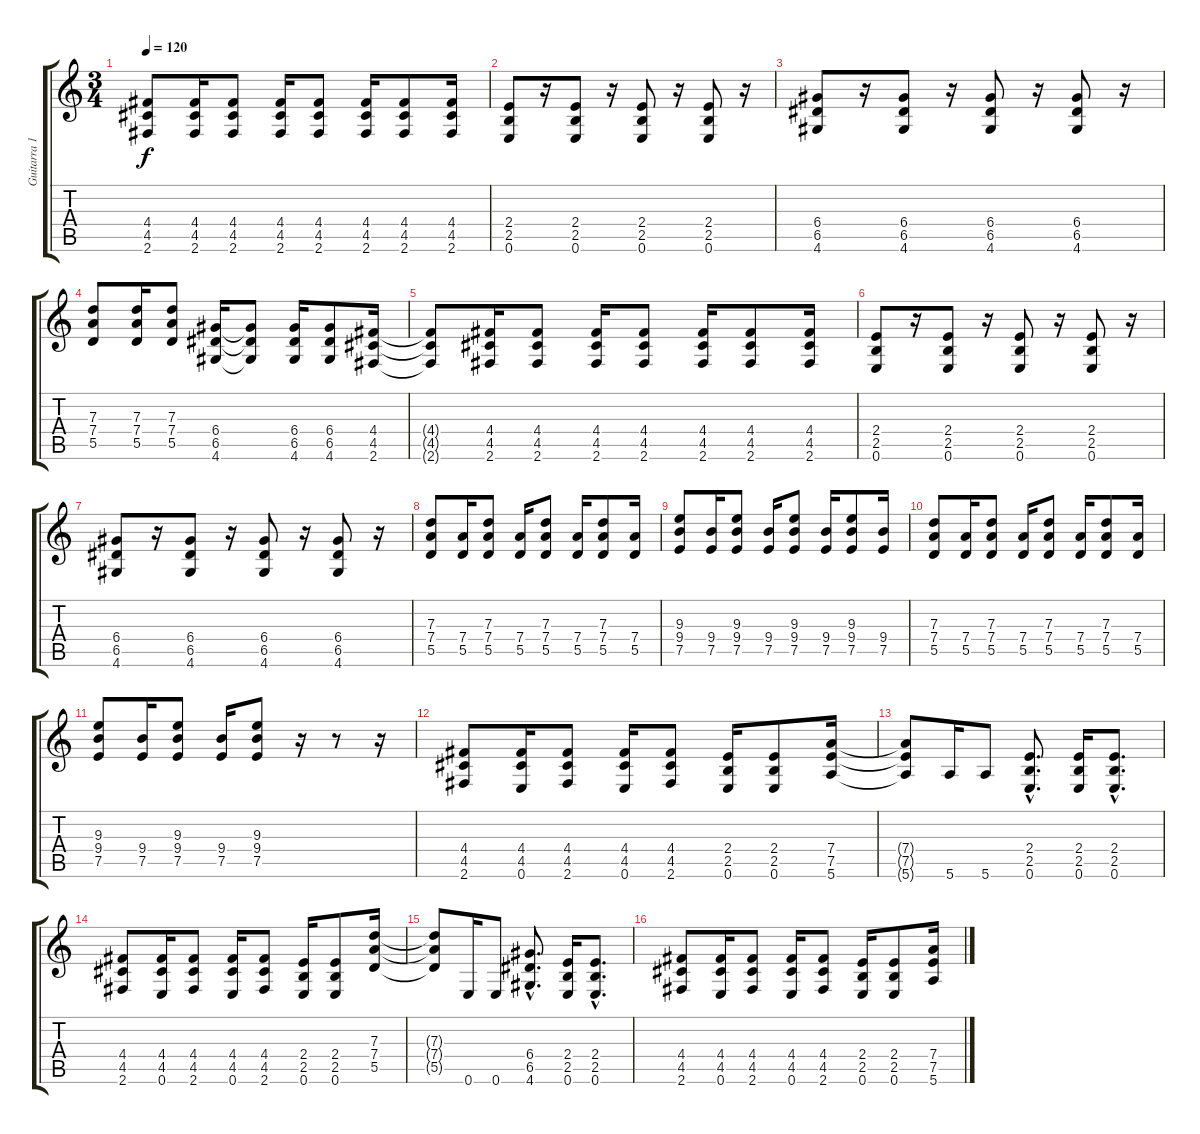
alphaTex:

\track ("Guitarra 1 - Mathias" "Guitarra 1") {instrument overdrivenguitar}
\staff {score tabs}
\tuning (E4 B3 G3 D3 A2 E2) {hide}
\ts (3 4)
\tempo 120
\clef g2
\ks c
(4.4{t} 4.5{t} 2.6{t}).8{dy f} (4.4 4.5 2.6).16 (4.4 4.5 2.6).8 (4.4 4.5 2.6).16 (4.4 4.5 2.6).8 (4.4 4.5 2.6).16 (4.4 4.5 2.6).8 (4.4 4.5 2.6).16 |
(2.4 2.5 0.6).8{volume 11} r.16 (2.4 2.5 0.6).8 r.16 (2.4 2.5 0.6).8 r.16 (2.4 2.5 0.6).8 r.16 |
(6.4 6.5 4.6).8 r.16 (6.4 6.5 4.6).8 r.16 (6.4 6.5 4.6).8 r.16 (6.4 6.5 4.6).8 r.16 |
(7.3 7.4 5.5).8 (7.3 7.4 5.5).16 (7.3 7.4 5.5).8 (6.4 6.5 4.6).16 (6.4{t} 6.5{t} 4.6{t}).8 (6.4 6.5 4.6).16 (6.4 6.5 4.6).8 (4.4 4.5 2.6).16 |
(4.4{t} 4.5{t} 2.6{t}).8 (4.4 4.5 2.6).16 (4.4 4.5 2.6).8 (4.4 4.5 2.6).16 (4.4 4.5 2.6).8 (4.4 4.5 2.6).16 (4.4 4.5 2.6).8 (4.4 4.5 2.6).16 |
(2.4 2.5 0.6).8{volume 11} r.16 (2.4 2.5 0.6).8 r.16 (2.4 2.5 0.6).8 r.16 (2.4 2.5 0.6).8 r.16 |
(6.4 6.5 4.6).8 r.16 (6.4 6.5 4.6).8 r.16 (6.4 6.5 4.6).8 r.16 (6.4 6.5 4.6).8 r.16 |
(7.3 7.4 5.5).8 (7.4 5.5).16 (7.3 7.4 5.5).8 (7.4 5.5).16 (7.3 7.4 5.5).8 (7.4 5.5).16 (7.3 7.4 5.5).8 (7.4 5.5).16 |
(9.3 9.4 7.5).8 (9.4 7.5).16 (9.3 9.4 7.5).8 (9.4 7.5).16 (9.3 9.4 7.5).8 (9.4 7.5).16 (9.3 9.4 7.5).8 (9.4 7.5).16 |
(7.3 7.4 5.5).8 (7.4 5.5).16 (7.3 7.4 5.5).8 (7.4 5.5).16 (7.3 7.4 5.5).8 (7.4 5.5).16 (7.3 7.4 5.5).8 (7.4 5.5).16 |
(9.3 9.4 7.5).8 (9.4 7.5).16 (9.3 9.4 7.5).8 (9.4 7.5).16 (9.3 9.4 7.5).8 r.16 r.8 r.16 |
(4.4 4.5 2.6).8 (4.4 4.5 0.6).16 (4.4 4.5 2.6).8 (4.4 4.5 0.6).16 (4.4 4.5 2.6).8 (2.4 2.5 0.6).16 (2.4 2.5 0.6).8 (7.4 7.5 5.6).16 |
(7.4{t} 7.5{t} 5.6{t}).8 5.6.16 5.6.8 (2.4{hac} 2.5{hac} 0.6{hac}).8{d} (2.4 2.5 0.6).16 (2.4{hac} 2.5{hac} 0.6{hac}).8{d} |
(4.4 4.5 2.6).8 (4.4 4.5 0.6).16 (4.4 4.5 2.6).8 (4.4 4.5 0.6).16 (4.4 4.5 2.6).8 (2.4 2.5 0.6).16 (2.4 2.5 0.6).8 (7.3 7.4 5.5).16 |
(7.3{t} 7.4{t} 5.5{t}).8 0.6.16 0.6.8 (6.4{hac} 6.5{hac} 4.6{hac}).8{d} (2.4 2.5 0.6).16 (2.4{hac} 2.5{hac} 0.6{hac}).8{d} |
(4.4 4.5 2.6).8 (4.4 4.5 0.6).16 (4.4 4.5 2.6).8 (4.4 4.5 0.6).16 (4.4 4.5 2.6).8 (2.4 2.5 0.6).16 (2.4 2.5 0.6).8 (7.4 7.5 5.6).16
